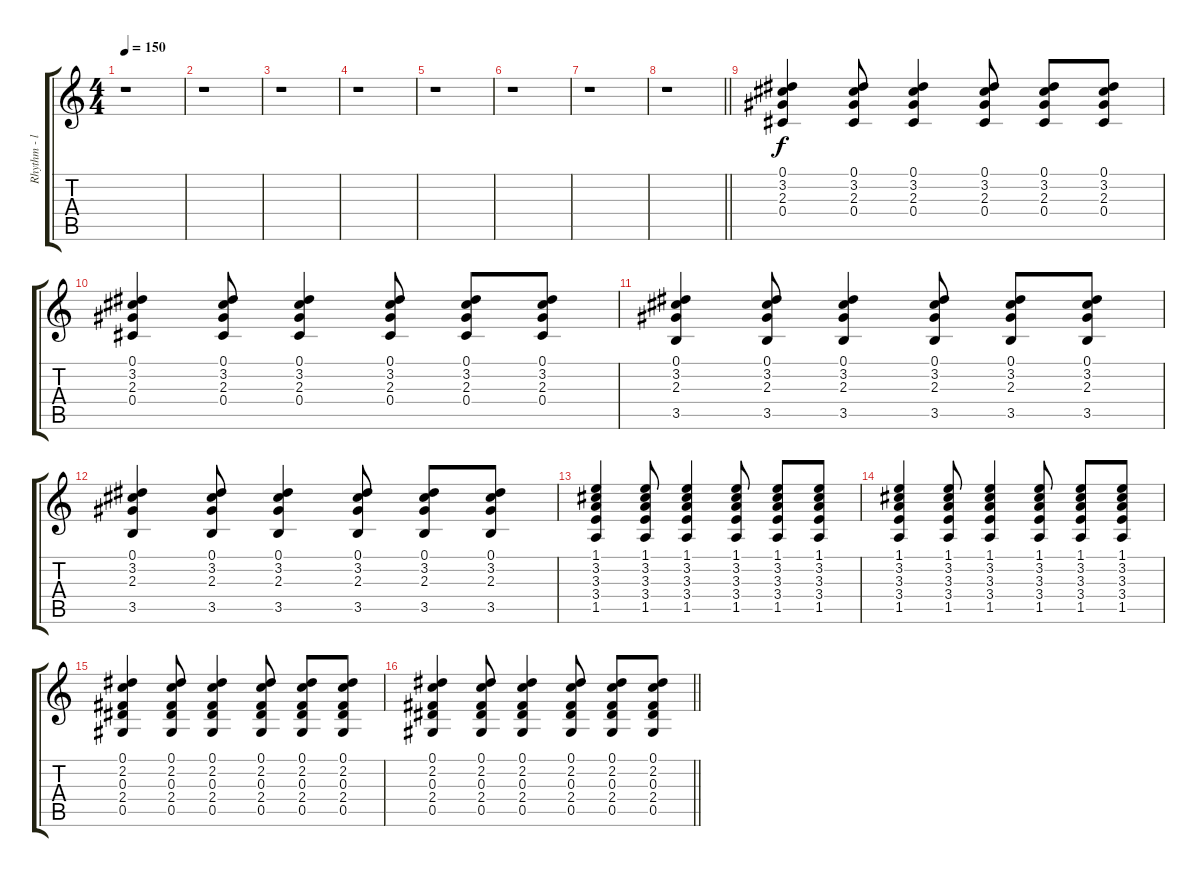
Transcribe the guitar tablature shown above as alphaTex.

\track ("Rhythm - left" "Rhythm - l") {instrument acousticguitarsteel}
\staff {score tabs}
\tuning (Eb4 Bb3 Gb3 Db3 Ab2 Eb2) {hide}
\ts (4 4)
\tempo 150
\clef g2
\ks c
r.1{dy f} |
r.1 |
r.1 |
r.1 |
r.1 |
r.1 |
r.1 |
\barLineRight lightlight
r.1 |
(0.1 3.2 2.3 0.4).4 (0.1 3.2 2.3 0.4).8 (0.1 3.2 2.3 0.4).4 (0.1 3.2 2.3 0.4).8 (0.1 3.2 2.3 0.4).8 (0.1 3.2 2.3 0.4).8 |
(0.1 3.2 2.3 0.4).4 (0.1 3.2 2.3 0.4).8 (0.1 3.2 2.3 0.4).4 (0.1 3.2 2.3 0.4).8 (0.1 3.2 2.3 0.4).8 (0.1 3.2 2.3 0.4).8 |
(0.1 3.2 2.3 3.5).4 (0.1 3.2 2.3 3.5).8 (0.1 3.2 2.3 3.5).4 (0.1 3.2 2.3 3.5).8 (0.1 3.2 2.3 3.5).8 (0.1 3.2 2.3 3.5).8 |
(0.1 3.2 2.3 3.5).4 (0.1 3.2 2.3 3.5).8 (0.1 3.2 2.3 3.5).4 (0.1 3.2 2.3 3.5).8 (0.1 3.2 2.3 3.5).8 (0.1 3.2 2.3 3.5).8 |
(1.1 3.2 3.3 3.4 1.5).4 (1.1 3.2 3.3 3.4 1.5).8 (1.1 3.2 3.3 3.4 1.5).4 (1.1 3.2 3.3 3.4 1.5).8 (1.1 3.2 3.3 3.4 1.5).8 (1.1 3.2 3.3 3.4 1.5).8 |
(1.1 3.2 3.3 3.4 1.5).4 (1.1 3.2 3.3 3.4 1.5).8 (1.1 3.2 3.3 3.4 1.5).4 (1.1 3.2 3.3 3.4 1.5).8 (1.1 3.2 3.3 3.4 1.5).8 (1.1 3.2 3.3 3.4 1.5).8 |
(0.1 2.2 0.3 2.4 0.5).4 (0.1 2.2 0.3 2.4 0.5).8 (0.1 2.2 0.3 2.4 0.5).4 (0.1 2.2 0.3 2.4 0.5).8 (0.1 2.2 0.3 2.4 0.5).8 (0.1 2.2 0.3 2.4 0.5).8 |
\barLineRight lightlight
(0.1 2.2 0.3 2.4 0.5).4 (0.1 2.2 0.3 2.4 0.5).8 (0.1 2.2 0.3 2.4 0.5).4 (0.1 2.2 0.3 2.4 0.5).8 (0.1 2.2 0.3 2.4 0.5).8 (0.1 2.2 0.3 2.4 0.5).8
